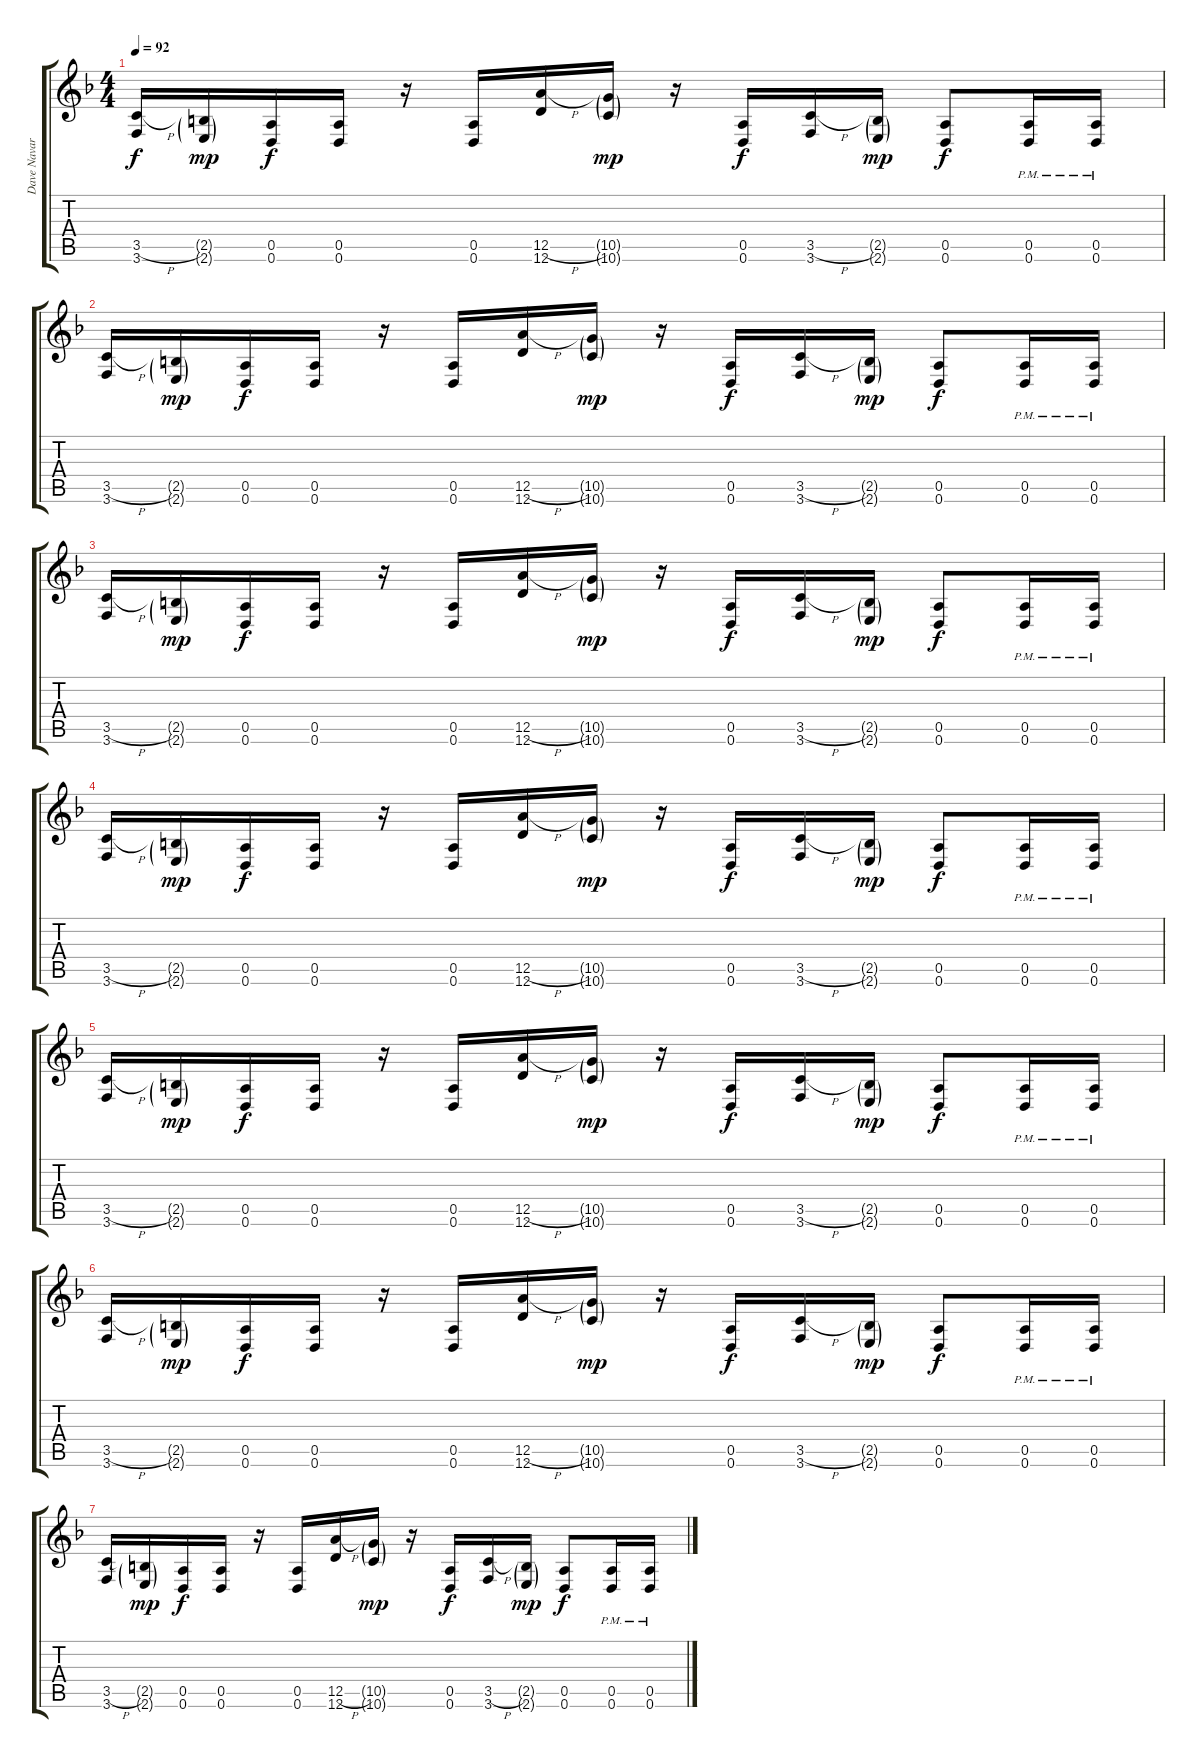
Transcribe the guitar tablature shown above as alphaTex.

\track ("Dave Navarro - Guitar 1" "Dave Navar") {instrument distortionguitar}
\staff {score tabs}
\tuning (E4 B3 G3 D3 A2 D2) {hide}
\ts (4 4)
\tempo 92
\clef g2
\ks f
(3.5{h} 3.6).16{dy f} (2.5{g} 2.6{g}).16{dy mp} (0.5 0.6).16{dy f} (0.5 0.6).16 r.16 (0.5 0.6).16 (12.5{h} 12.6).16 (10.5{g} 10.6{g}).16{dy mp} r.16 (0.5 0.6).16{dy f} (3.5{h} 3.6).16 (2.5{g} 2.6{g}).16{dy mp} (0.5 0.6).8{dy f} (0.5{pm} 0.6).16 (0.5{pm} 0.6).16 |
(3.5{h} 3.6).16 (2.5{g} 2.6{g}).16{dy mp} (0.5 0.6).16{dy f} (0.5 0.6).16 r.16 (0.5 0.6).16 (12.5{h} 12.6).16 (10.5{g} 10.6{g}).16{dy mp} r.16 (0.5 0.6).16{dy f} (3.5{h} 3.6).16 (2.5{g} 2.6{g}).16{dy mp} (0.5 0.6).8{dy f} (0.5{pm} 0.6).16 (0.5{pm} 0.6).16 |
(3.5{h} 3.6).16 (2.5{g} 2.6{g}).16{dy mp} (0.5 0.6).16{dy f} (0.5 0.6).16 r.16 (0.5 0.6).16 (12.5{h} 12.6).16 (10.5{g} 10.6{g}).16{dy mp} r.16 (0.5 0.6).16{dy f} (3.5{h} 3.6).16 (2.5{g} 2.6{g}).16{dy mp} (0.5 0.6).8{dy f} (0.5{pm} 0.6).16 (0.5{pm} 0.6).16 |
(3.5{h} 3.6).16 (2.5{g} 2.6{g}).16{dy mp} (0.5 0.6).16{dy f} (0.5 0.6).16 r.16 (0.5 0.6).16 (12.5{h} 12.6).16 (10.5{g} 10.6{g}).16{dy mp} r.16 (0.5 0.6).16{dy f} (3.5{h} 3.6).16 (2.5{g} 2.6{g}).16{dy mp} (0.5 0.6).8{dy f} (0.5{pm} 0.6).16 (0.5{pm} 0.6).16 |
(3.5{h} 3.6).16 (2.5{g} 2.6{g}).16{dy mp} (0.5 0.6).16{dy f} (0.5 0.6).16 r.16 (0.5 0.6).16 (12.5{h} 12.6).16 (10.5{g} 10.6{g}).16{dy mp} r.16 (0.5 0.6).16{dy f} (3.5{h} 3.6).16 (2.5{g} 2.6{g}).16{dy mp} (0.5 0.6).8{dy f} (0.5{pm} 0.6).16 (0.5{pm} 0.6).16 |
(3.5{h} 3.6).16 (2.5{g} 2.6{g}).16{dy mp} (0.5 0.6).16{dy f} (0.5 0.6).16 r.16 (0.5 0.6).16 (12.5{h} 12.6).16 (10.5{g} 10.6{g}).16{dy mp} r.16 (0.5 0.6).16{dy f} (3.5{h} 3.6).16 (2.5{g} 2.6{g}).16{dy mp} (0.5 0.6).8{dy f} (0.5{pm} 0.6).16 (0.5{pm} 0.6).16 |
(3.5{h} 3.6).16 (2.5{g} 2.6{g}).16{dy mp} (0.5 0.6).16{dy f} (0.5 0.6).16 r.16 (0.5 0.6).16 (12.5{h} 12.6).16 (10.5{g} 10.6{g}).16{dy mp} r.16 (0.5 0.6).16{dy f} (3.5{h} 3.6).16 (2.5{g} 2.6{g}).16{dy mp} (0.5 0.6).8{dy f} (0.5{pm} 0.6).16 (0.5{pm} 0.6).16
